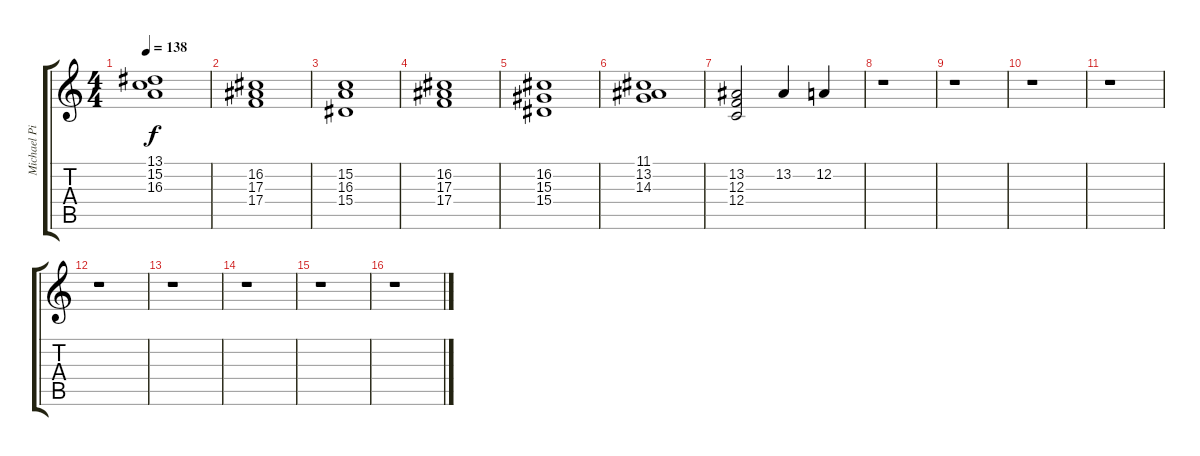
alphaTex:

\track ("Michael Pinnella 2" "Michael Pi") {instrument churchorgan}
\staff {score tabs}
\tuning (D4 A3 F3 C3 G2 D2) {hide}
\ts (4 4)
\tempo 138
\clef g2
\ks c
(13.1 15.2 16.3).1{dy f} |
(16.2 17.3 17.4).1 |
(15.2 16.3 15.4).1 |
(16.2 17.3 17.4).1 |
(16.2 15.3 15.4).1 |
(11.1 13.2 14.3).1 |
(13.2 12.3 12.4).2 13.2.4 12.2.4 |
r.1 |
r.1 |
r.1 |
r.1 |
r.1 |
r.1 |
r.1 |
r.1 |
r.1
